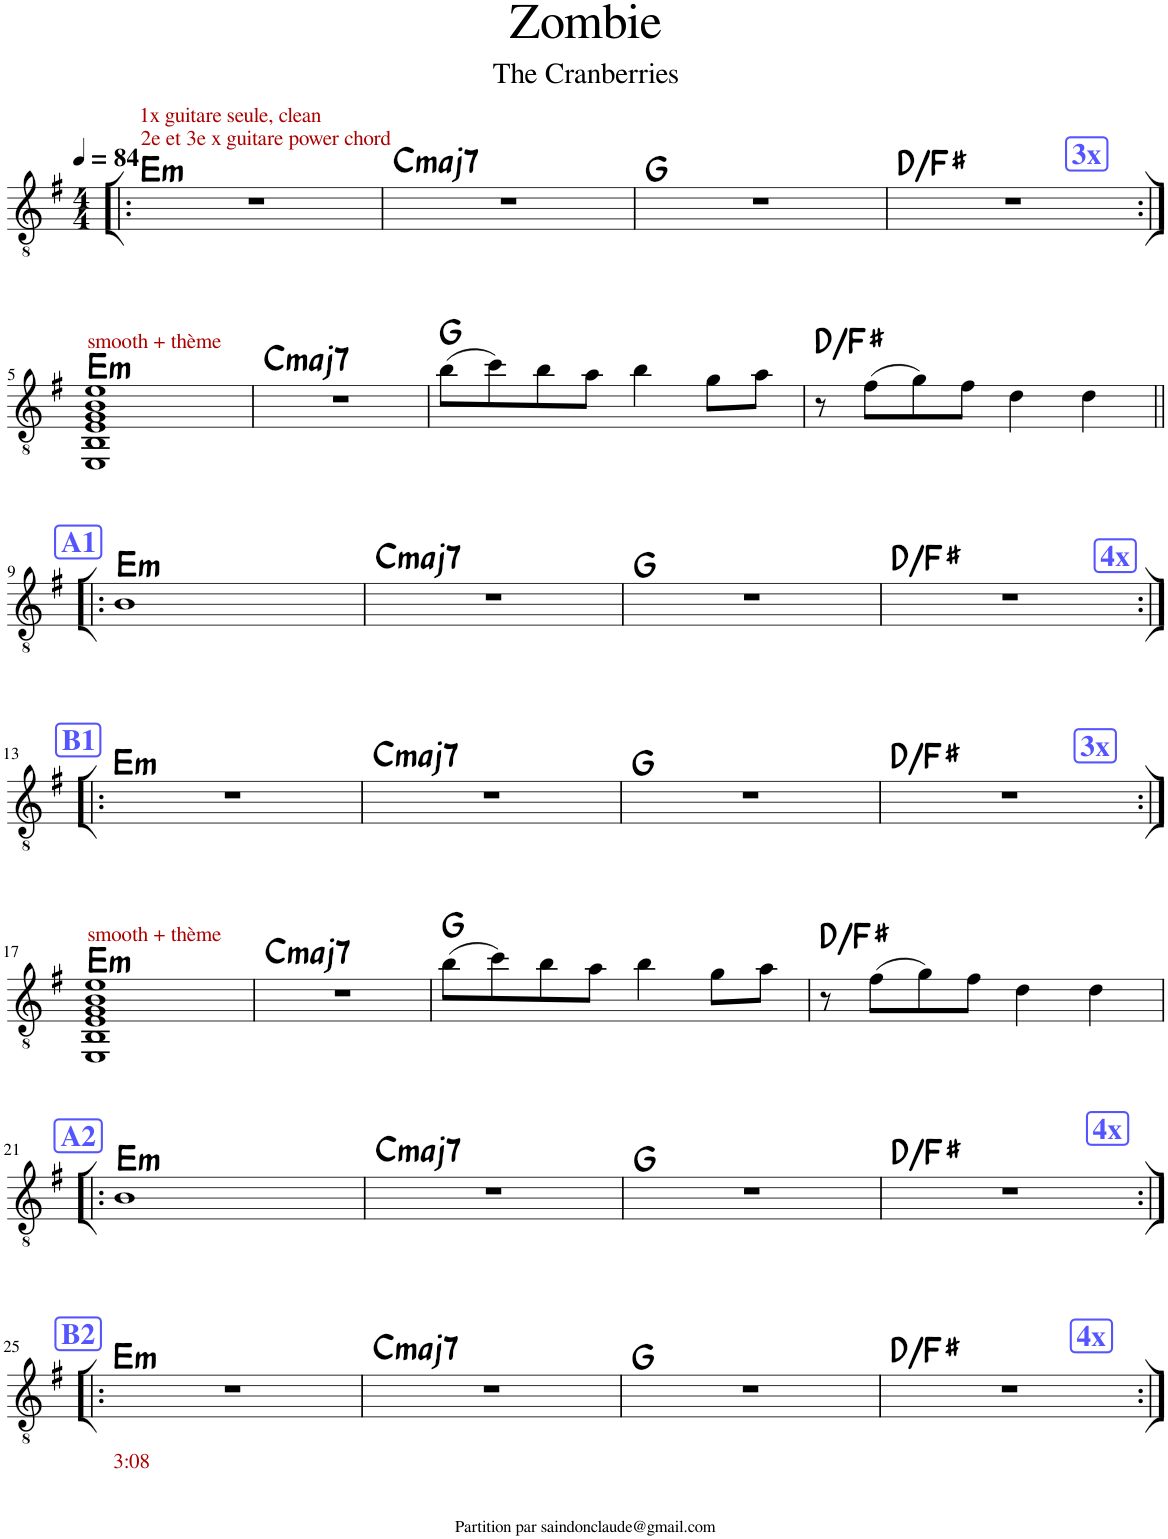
**kern	**harte
*part1	*part1
*staff1	*
*I"Classical Guitar	*
*I'Guit.	*
*clefGv2	*
*k[f#]	*
*M4/4	*
*MM84	*
=1!|:	=1!|:
!LO:TX:a:color=#AA0000:t=1x guitare seule, clean	!
!LO:TX:a:t=2e et 3e x guitare power chord	!LO:H:kt=m
1r	E:min
=2	=2
!	!LO:H:kt=maj7
1r	C:maj7
=3	=3
1r	G:maj
!!LO:REH:place=s1:a:B:cj:color=#5555FF:fs=14:t=3x
=4	=4
1r	D:maj/3
!!LO:LB:g=z
=5:|!	=5:|!
!LO:TX:a:color=#AA0000:t=smooth + thème	!LO:H:kt=m
1EE 1BB 1E 1G 1B 1e	E:min
=6	=6
!	!LO:H:kt=maj7
1r	C:maj7
=7	=7
(8b\L	G:maj
8cc\)	.
8b\	.
8a\J	.
4b\	.
8g\L	.
8a\J	.
=8	=8
8r	D:maj/3
(8f#\L	.
8g\)	.
8f#\J	.
4d\	.
4d\	.
!!LO:LB:g=z
!!LO:REH:place=s1:a:B:cj:color=#5555FF:fs=14:t=A1
=9!|:	=9!|:
!	!LO:H:kt=m
1B	E:min
=10	=10
!	!LO:H:kt=maj7
1r	C:maj7
=11	=11
1r	G:maj
!!LO:REH:place=s1:a:B:cj:color=#5555FF:fs=14:t=4x
=12	=12
1r	D:maj/3
!!LO:LB:g=z
!!LO:REH:place=s1:a:B:cj:color=#5555FF:fs=14:t=B1
=13:|!|:	=13:|!|:
!	!LO:H:kt=m
1r	E:min
=14	=14
!	!LO:H:kt=maj7
1r	C:maj7
=15	=15
1r	G:maj
!!LO:REH:place=s1:a:B:cj:color=#5555FF:fs=14:t=3x
=16	=16
1r	D:maj/3
!!LO:LB:g=z
=17:|!	=17:|!
!LO:TX:a:color=#AA0000:t=smooth + thème	!LO:H:kt=m
1EE 1BB 1E 1G 1B 1e	E:min
=18	=18
!	!LO:H:kt=maj7
1r	C:maj7
=19	=19
(8b\L	G:maj
8cc\)	.
8b\	.
8a\J	.
4b\	.
8g\L	.
8a\J	.
=20	=20
8r	D:maj/3
(8f#\L	.
8g\)	.
8f#\J	.
4d\	.
4d\	.
!!LO:LB:g=z
!!LO:REH:place=s1:a:B:cj:color=#5555FF:fs=14:t=A2
=21!|:	=21!|:
!	!LO:H:kt=m
1B	E:min
=22	=22
!	!LO:H:kt=maj7
1r	C:maj7
=23	=23
1r	G:maj
!!LO:REH:place=s1:a:B:cj:color=#5555FF:fs=14:t=4x
=24	=24
1r	D:maj/3
!!LO:LB:g=z
!!LO:REH:place=s1:a:B:cj:color=#5555FF:fs=14:t=B2
=25:|!|:	=25:|!|:
!LO:TX:b:color=#AA0000:t=3&colon;08	!LO:H:kt=m
1r	E:min
=26	=26
!	!LO:H:kt=maj7
1r	C:maj7
=27	=27
1r	G:maj
!!LO:REH:place=s1:a:B:cj:color=#5555FF:fs=14:t=4x
=28	=28
1r	D:maj/3
=:|!	=:|!
*-	*-
